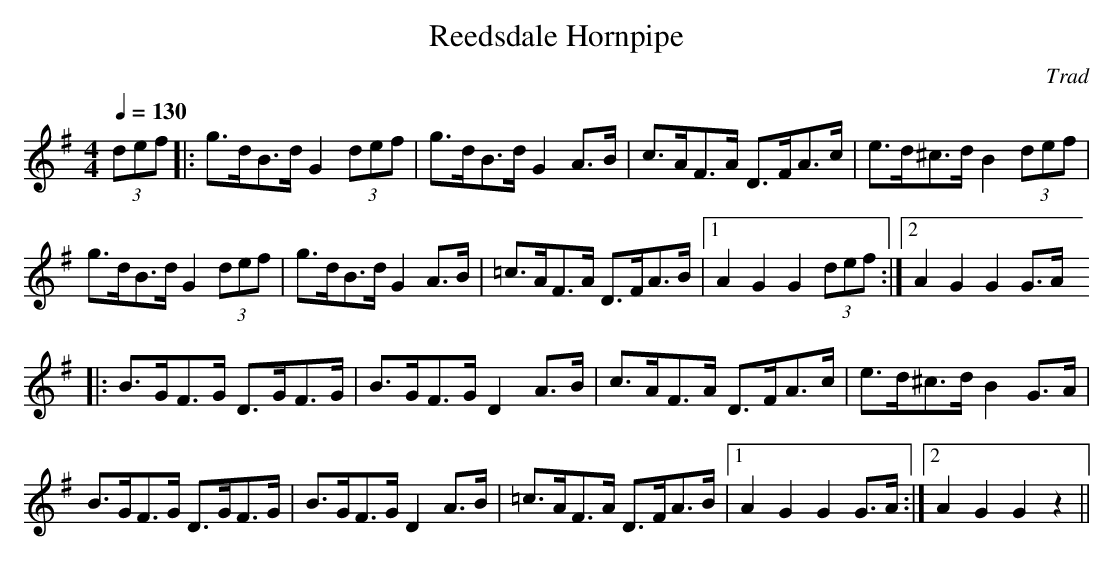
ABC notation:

X:1
T:Reedsdale Hornpipe
M:4/4
L:1/8
Q:1/4=130
C:Trad
K:G
(3def|: g>dB>d G2 (3def|g>dB>d G2 A>B|c>AF>A D>FA>c|e>d^c>d B2 (3def|
g>dB>d G2 (3def|g>dB>d G2 A>B|=c>AF>A D>FA>B|1 A2G2 G2 (3def :|2 \
A2G2 G2 G>A
|: B>GF>G D>GF>G|B>GF>G D2 A>B|c>AF>A D>FA>c|e>d^c>d B2 G>A|
B>GF>G D>GF>G|B>GF>G D2 A>B|=c>AF>A D>FA>B|1 A2G2 G2 G>A :|2 \
A2G2 G2 z2 ||
